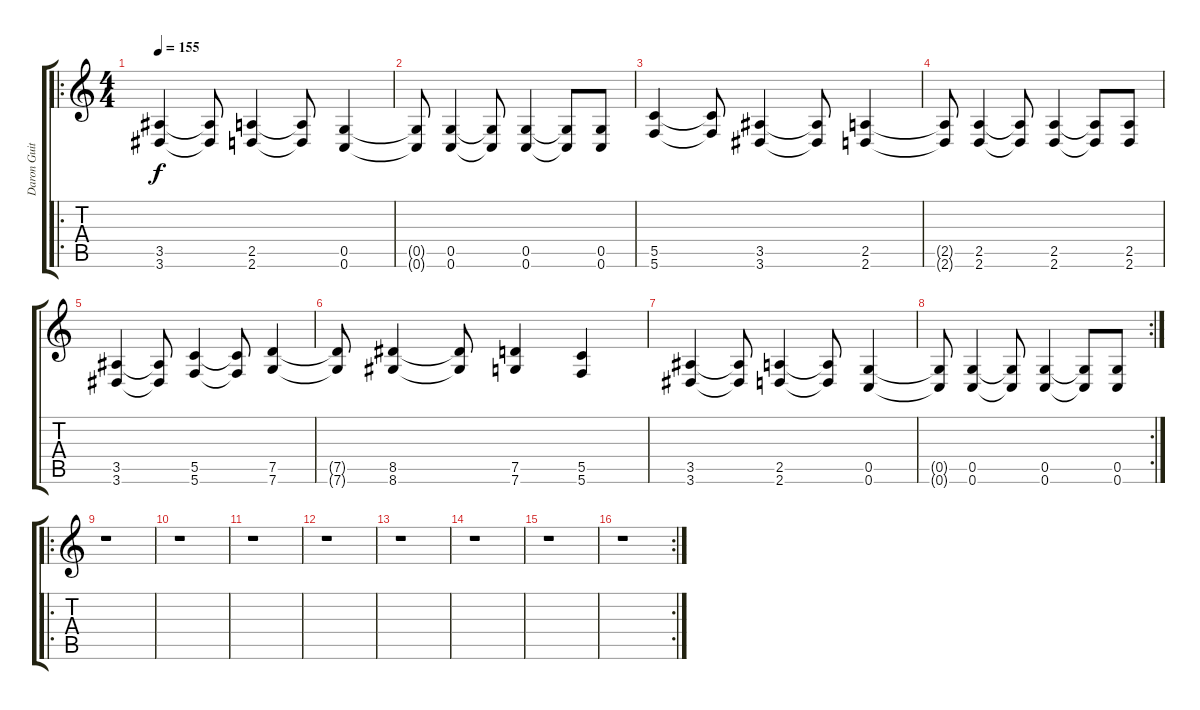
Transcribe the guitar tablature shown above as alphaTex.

\track ("Daron Guitar 2" "Daron Guit") {instrument distortionguitar}
\staff {score tabs}
\tuning (D4 A3 F3 C3 G2 C2) {hide}
\ro
\ts (4 4)
\tempo 155
\clef g2
\ks c
(3.5 3.6).4{dy f} (3.5{t} 3.6{t}).8 (2.5 2.6).4 (2.5{t} 2.6{t}).8 (0.5 0.6).4 |
(0.5{t} 0.6{t}).8 (0.5 0.6).4 (0.5{t} 0.6{t}).8 (0.5 0.6).4 (0.5{t} 0.6{t}).8 (0.5 0.6).8 |
(5.5 5.6).4 (5.5{t} 5.6{t}).8 (3.5 3.6).4 (3.5{t} 3.6{t}).8 (2.5 2.6).4 |
(2.5{t} 2.6{t}).8 (2.5 2.6).4 (2.5{t} 2.6{t}).8 (2.5 2.6).4 (2.5{t} 2.6{t}).8 (2.5 2.6).8 |
(3.5 3.6).4 (3.5{t} 3.6{t}).8 (5.5 5.6).4 (5.5{t} 5.6{t}).8 (7.5 7.6).4 |
(7.5{t} 7.6{t}).8 (8.5 8.6).4 (8.5{t} 8.6{t}).8 (7.5 7.6).4 (5.5 5.6).4 |
(3.5 3.6).4 (3.5{t} 3.6{t}).8 (2.5 2.6).4 (2.5{t} 2.6{t}).8 (0.5 0.6).4 |
\rc 2
(0.5{t} 0.6{t}).8 (0.5 0.6).4 (0.5{t} 0.6{t}).8 (0.5 0.6).4 (0.5{t} 0.6{t}).8 (0.5 0.6).8 |
\ro
r.1 |
r.1 |
r.1 |
r.1 |
r.1 |
r.1 |
r.1 |
\rc 2
r.1
